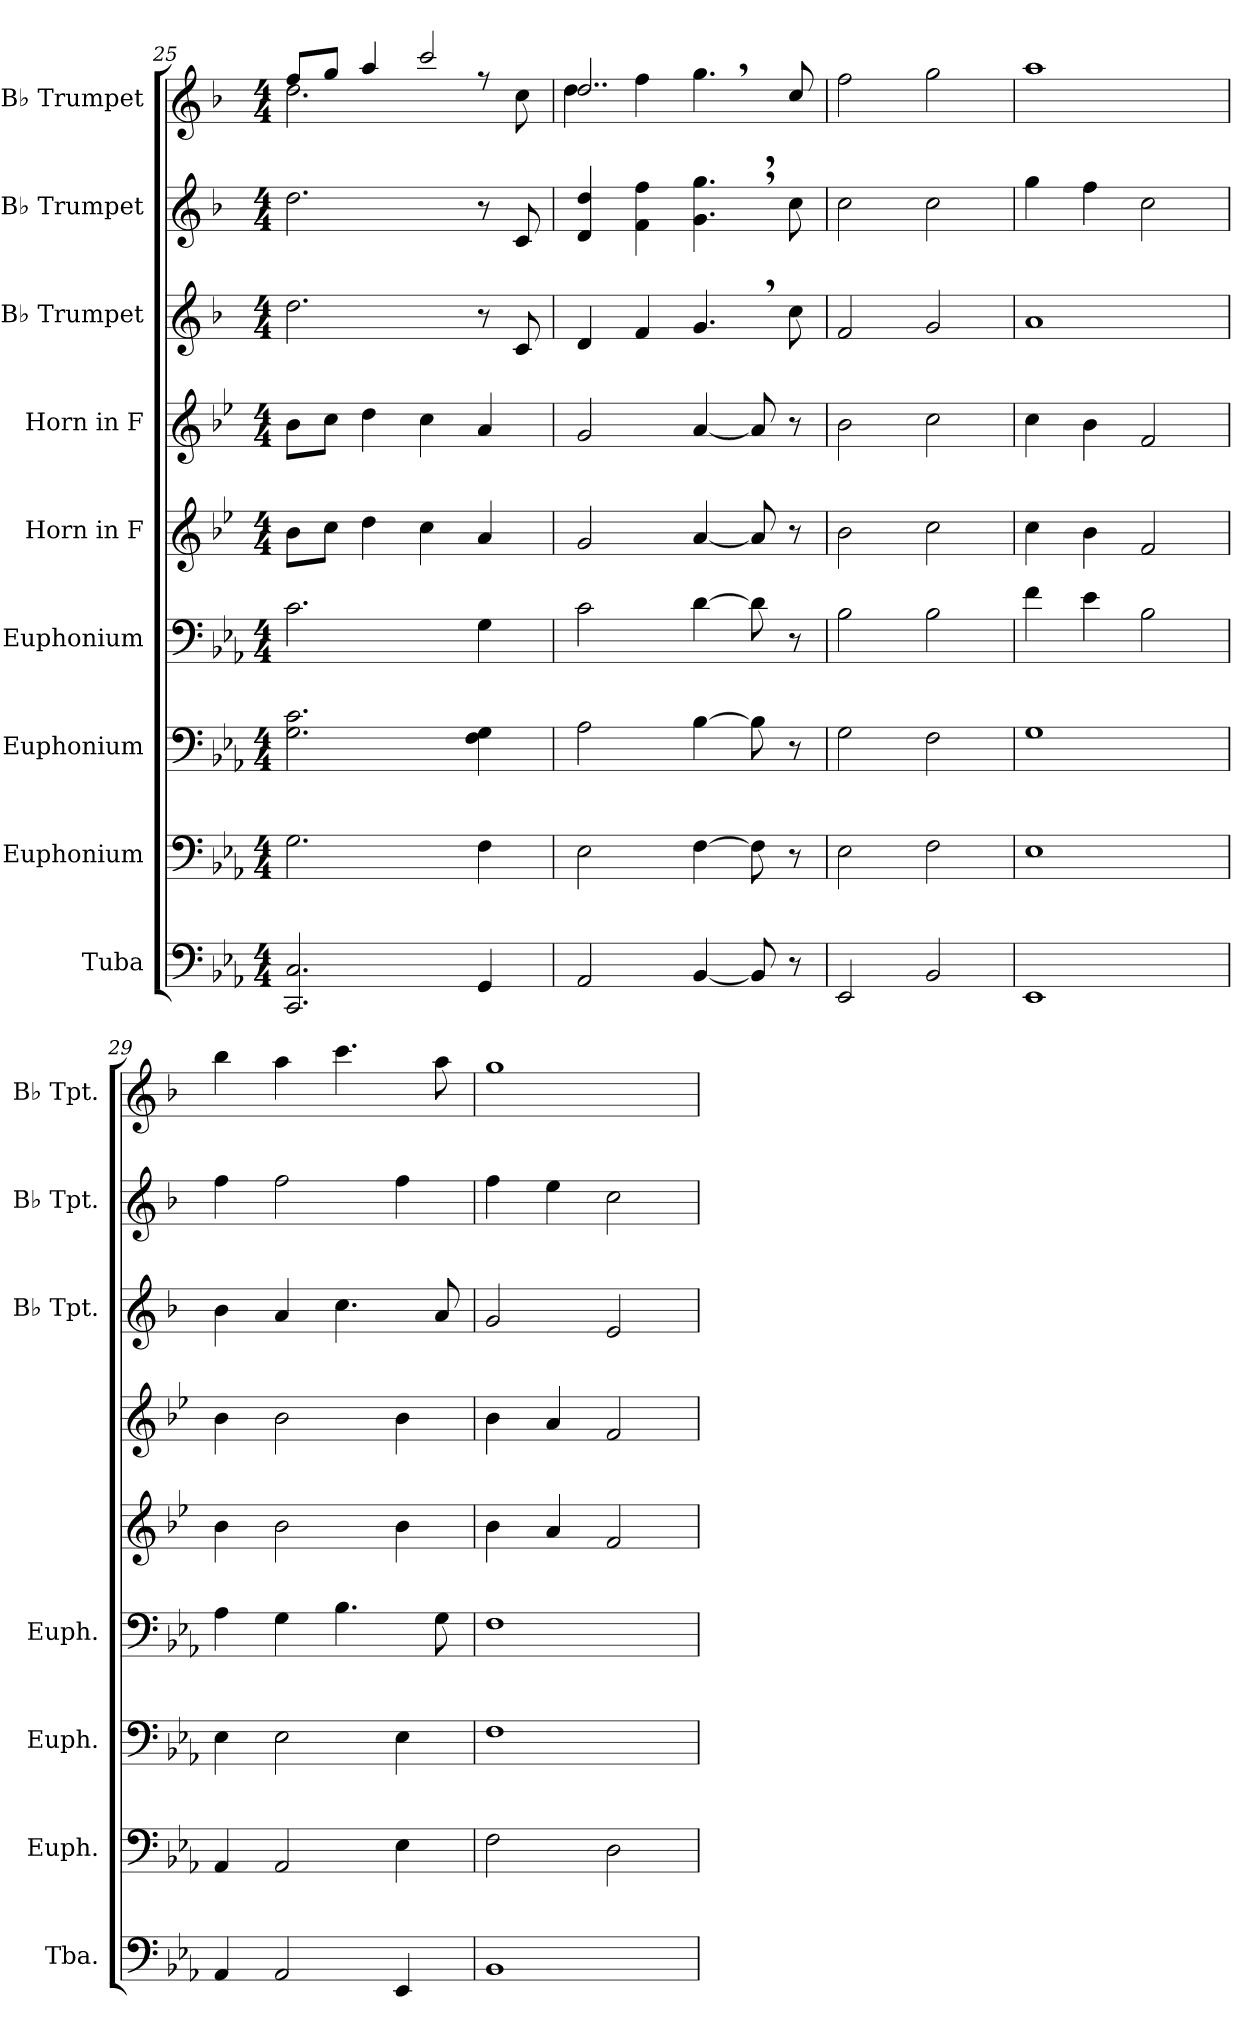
**kern	**kern	**kern	**kern	**kern	**kern	**kern	**kern	**kern
*part9	*part8	*part7	*part6	*part5	*part4	*part3	*part2	*part1
*staff9	*staff8	*staff7	*staff6	*staff5	*staff4	*staff3	*staff2	*staff1
*I"Tuba	*I"Euphonium	*I"Euphonium	*I"Euphonium	*I"Horn in F	*I"Horn in F	*I"B♭ Trumpet	*I"B♭ Trumpet	*I"B♭ Trumpet
*I'Tba.	*I'Euph.	*I'Euph.	*I'Euph.	*	*	*I'B♭ Tpt.	*I'B♭ Tpt.	*I'B♭ Tpt.
*clefF4	*clefF4	*clefF4	*clefF4	*clefG2	*clefG2	*clefG2	*clefG2	*clefG2
*	*	*	*	*ITrd4c7	*ITrd4c7	*ITrd1c2	*ITrd1c2	*ITrd1c2
*k[b-e-a-]	*k[b-e-a-]	*k[b-e-a-]	*k[b-e-a-]	*k[b-e-a-]	*k[b-e-a-]	*k[b-e-a-]	*k[b-e-a-]	*k[b-e-a-]
*M4/4	*M4/4	*M4/4	*M4/4	*M4/4	*M4/4	*M4/4	*M4/4	*M4/4
=25	=25	=25	=25	=25	=25	=25	=25	=25
*	*	*	*	*	*	*	*	*^
2.CC/ 2.C/	2.G\	2.G\ 2.c\	2.c\	8e-\L	8e-\L	2.cc\	2.cc\	8ee-/L	2.cc\
.	.	.	.	8f\J	8f\J	.	.	8ff/J	.
.	.	.	.	4g\	4g\	.	.	4gg/	.
.	.	.	.	4f\	4f\	.	.	2bb-/	.
4GG/	4F\	4F\ 4G\	4G\	4d/	4d/	8r	8r	.	8rff
.	.	.	.	.	.	8B-/	8B-/	.	8b-\
=26	=26	=26	=26	=26	=26	=26	=26	=26	=26
2AA-/	2E-\	2A-\	2c\	2c/	2c/	4c/	4c/ 4cc/	2..cc,/	4cc\
.	.	.	.	.	.	4e-/	4e-\ 4ee-\	.	4ee-\
[4BB-/	[4F\	[4B-\	[4d\	[4d/	[4d/	4.f,/	4.f\, 4.ff\,	.	4.ff\
8BB-/]	8F\]	8B-\]	8d\]	8d/]	8d/]	.	.	.	.
8r	8r	8r	8r	8r	8r	8b-\	8b-\	8b-/	8ryy
*	*	*	*	*	*	*	*	*v	*v
=27	=27	=27	=27	=27	=27	=27	=27	=27
2EE-/	2E-\	2G\	2B-\	2e-\	2e-\	2e-/	2b-\	2ee-\
2BB-/	2F\	2F\	2B-\	2f\	2f\	2f/	2b-\	2ff\
=28	=28	=28	=28	=28	=28	=28	=28	=28
1EE-	1E-	1G	4f\	4f\	4f\	1g	4ff\	1gg
.	.	.	4e-\	4e-\	4e-\	.	4ee-\	.
.	.	.	2B-\	2B-/	2B-/	.	2b-\	.
=29	=29	=29	=29	=29	=29	=29	=29	=29
4AA-/	4AA-/	4E-\	4A-\	4e-\	4e-\	4a-\	4ee-\	4aa-\
2AA-/	2AA-/	2E-\	4G\	2e-\	2e-\	4g/	2ee-\	4gg\
.	.	.	4.B-\	.	.	4.b-\	.	4.bb-\
4EE-/	4E-\	4E-\	.	4e-\	4e-\	.	4ee-\	.
.	.	.	8G\	.	.	8g/	.	8gg\
=30	=30	=30	=30	=30	=30	=30	=30	=30
1BB-	2F\	1F	1F	4e-\	4e-\	2f/	4ee-\	1ff
.	.	.	.	4d/	4d/	.	4dd\	.
.	2D\	.	.	2B-/	2B-/	2d/	2b-\	.
=	=	=	=	=	=	=	=	=
*-	*-	*-	*-	*-	*-	*-	*-	*-
